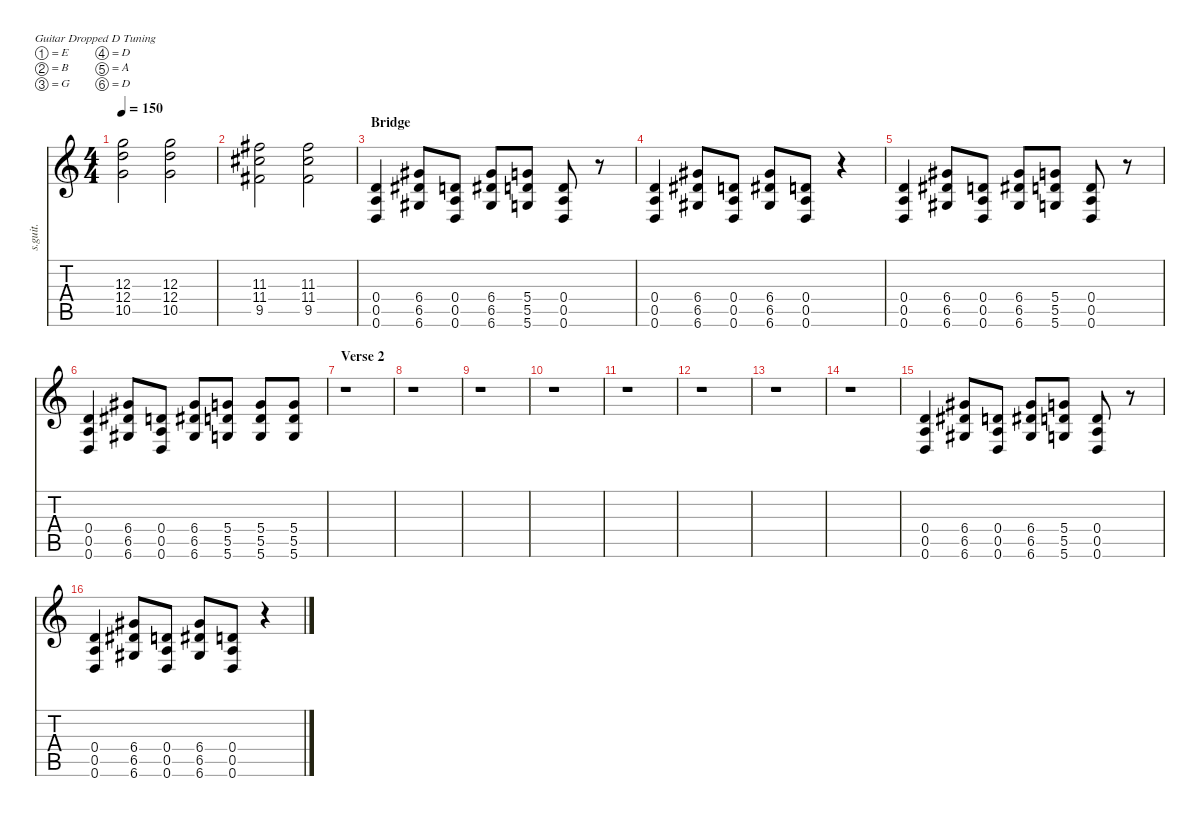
\defaultSystemsLayout 4
\hideDynamics
\bracketExtendMode nobrackets
\track ("Richard Kruspe " "s.guit.") {instrument distortionguitar}
\staff {score tabs}
\tuning (E4 B3 G3 D3 A2 D2)
\ts (4 4)
\tempo 150
\clef g2
\ks c
(12.3 12.4 10.5).2{lyrics (0 "") lyrics (1 "") lyrics (2 "") lyrics (3 "") lyrics (4 "") dy f} (12.3 12.4 10.5).2{lyrics (0 "") lyrics (1 "") lyrics (2 "") lyrics (3 "") lyrics (4 "")} |
(11.3{acc #} 11.4{acc #} 9.5{acc #}).2{lyrics (0 "") lyrics (1 "") lyrics (2 "") lyrics (3 "") lyrics (4 "")} (11.3{acc #} 11.4{acc #} 9.5{acc #}).2{lyrics (0 "") lyrics (1 "") lyrics (2 "") lyrics (3 "") lyrics (4 "")} |
\section ("" "Bridge")
(0.4 0.5 0.6).4{lyrics (0 "") lyrics (1 "") lyrics (2 "") lyrics (3 "") lyrics (4 "")} (6.4{acc #} 6.5{acc #} 6.6{acc #}).8{lyrics (0 "") lyrics (1 "") lyrics (2 "") lyrics (3 "") lyrics (4 "")} (0.4 0.5 0.6).8{lyrics (0 "") lyrics (1 "") lyrics (2 "") lyrics (3 "") lyrics (4 "")} (6.4{acc #} 6.5{acc #} 6.6{acc #}).8{lyrics (0 "") lyrics (1 "") lyrics (2 "") lyrics (3 "") lyrics (4 "")} (5.4 5.5 5.6).8{lyrics (0 "") lyrics (1 "") lyrics (2 "") lyrics (3 "") lyrics (4 "")} (0.4 0.5 0.6).8{lyrics (0 "") lyrics (1 "") lyrics (2 "") lyrics (3 "") lyrics (4 "")} r.8 |
(0.4 0.5 0.6).4{lyrics (0 "") lyrics (1 "") lyrics (2 "") lyrics (3 "") lyrics (4 "")} (6.4{acc #} 6.5{acc #} 6.6{acc #}).8{lyrics (0 "") lyrics (1 "") lyrics (2 "") lyrics (3 "") lyrics (4 "")} (0.4 0.5 0.6).8{lyrics (0 "") lyrics (1 "") lyrics (2 "") lyrics (3 "") lyrics (4 "")} (6.4{acc #} 6.5{acc #} 6.6{acc #}).8{lyrics (0 "") lyrics (1 "") lyrics (2 "") lyrics (3 "") lyrics (4 "")} (0.4 0.5 0.6).8{lyrics (0 "") lyrics (1 "") lyrics (2 "") lyrics (3 "") lyrics (4 "")} r.4 |
(0.4 0.5 0.6).4{lyrics (0 "") lyrics (1 "") lyrics (2 "") lyrics (3 "") lyrics (4 "")} (6.4{acc #} 6.5{acc #} 6.6{acc #}).8{lyrics (0 "") lyrics (1 "") lyrics (2 "") lyrics (3 "") lyrics (4 "")} (0.4 0.5 0.6).8{lyrics (0 "") lyrics (1 "") lyrics (2 "") lyrics (3 "") lyrics (4 "")} (6.4{acc #} 6.5{acc #} 6.6{acc #}).8{lyrics (0 "") lyrics (1 "") lyrics (2 "") lyrics (3 "") lyrics (4 "")} (5.4 5.5 5.6).8{lyrics (0 "") lyrics (1 "") lyrics (2 "") lyrics (3 "") lyrics (4 "")} (0.4 0.5 0.6).8{lyrics (0 "") lyrics (1 "") lyrics (2 "") lyrics (3 "") lyrics (4 "")} r.8 |
(0.4 0.5 0.6).4{lyrics (0 "") lyrics (1 "") lyrics (2 "") lyrics (3 "") lyrics (4 "")} (6.4{acc #} 6.5{acc #} 6.6{acc #}).8{lyrics (0 "") lyrics (1 "") lyrics (2 "") lyrics (3 "") lyrics (4 "")} (0.4 0.5 0.6).8{lyrics (0 "") lyrics (1 "") lyrics (2 "") lyrics (3 "") lyrics (4 "")} (6.4{acc #} 6.5{acc #} 6.6{acc #}).8{lyrics (0 "") lyrics (1 "") lyrics (2 "") lyrics (3 "") lyrics (4 "")} (5.4 5.5 5.6).8{lyrics (0 "") lyrics (1 "") lyrics (2 "") lyrics (3 "") lyrics (4 "")} (5.4 5.5 5.6).8{lyrics (0 "") lyrics (1 "") lyrics (2 "") lyrics (3 "") lyrics (4 "")} (5.4 5.5 5.6).8{lyrics (0 "") lyrics (1 "") lyrics (2 "") lyrics (3 "") lyrics (4 "")} |
\section ("" "Verse 2")
r.1 |
r.1 |
r.1 |
r.1 |
r.1 |
r.1 |
r.1 |
r.1 |
(0.4 0.5 0.6).4{lyrics (0 "") lyrics (1 "") lyrics (2 "") lyrics (3 "") lyrics (4 "")} (6.4{acc #} 6.5{acc #} 6.6{acc #}).8{lyrics (0 "") lyrics (1 "") lyrics (2 "") lyrics (3 "") lyrics (4 "")} (0.4 0.5 0.6).8{lyrics (0 "") lyrics (1 "") lyrics (2 "") lyrics (3 "") lyrics (4 "")} (6.4{acc #} 6.5{acc #} 6.6{acc #}).8{lyrics (0 "") lyrics (1 "") lyrics (2 "") lyrics (3 "") lyrics (4 "")} (5.4 5.5 5.6).8{lyrics (0 "") lyrics (1 "") lyrics (2 "") lyrics (3 "") lyrics (4 "")} (0.4 0.5 0.6).8{lyrics (0 "") lyrics (1 "") lyrics (2 "") lyrics (3 "") lyrics (4 "")} r.8 |
(0.4 0.5 0.6).4{lyrics (0 "") lyrics (1 "") lyrics (2 "") lyrics (3 "") lyrics (4 "")} (6.4{acc #} 6.5{acc #} 6.6{acc #}).8{lyrics (0 "") lyrics (1 "") lyrics (2 "") lyrics (3 "") lyrics (4 "")} (0.4 0.5 0.6).8{lyrics (0 "") lyrics (1 "") lyrics (2 "") lyrics (3 "") lyrics (4 "")} (6.4{acc #} 6.5{acc #} 6.6{acc #}).8{lyrics (0 "") lyrics (1 "") lyrics (2 "") lyrics (3 "") lyrics (4 "")} (0.4 0.5 0.6).8{lyrics (0 "") lyrics (1 "") lyrics (2 "") lyrics (3 "") lyrics (4 "")} r.4
